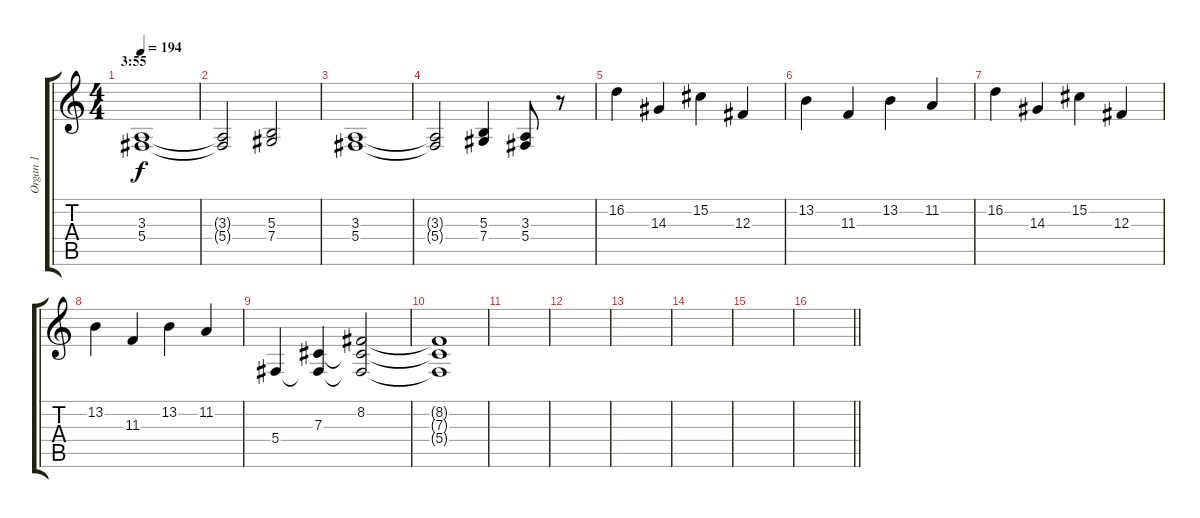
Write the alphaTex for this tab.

\track ("Organ 1" "Organ 1") {instrument churchorgan}
\staff {score tabs}
\tuning (Eb4 Bb3 Gb3 Db3 Ab2 Eb2) {hide}
\ts (4 4)
\section ("" "3:55")
\tempo 194
\clef g2
\ks c
(3.3 5.4).1{dy f} |
(3.3{t} 5.4{t}).2 (5.3 7.4).2 |
(3.3 5.4).1 |
(3.3{t} 5.4{t}).2 (5.3 7.4).4 (3.3 5.4).8 r.8 |
16.2.4 14.3.4 15.2.4 12.3.4 |
13.2.4 11.3.4 13.2.4 11.2.4 |
16.2.4 14.3.4 15.2.4 12.3.4 |
13.2.4 11.3.4 13.2.4 11.2.4 |
5.4.4 (7.3 5.4{t}).4 (8.2 7.3{t} 5.4{t}).2 |
(8.2{t} 7.3{t} 5.4{t}).1 |
|
|
|
|
|
\barLineRight lightlight
